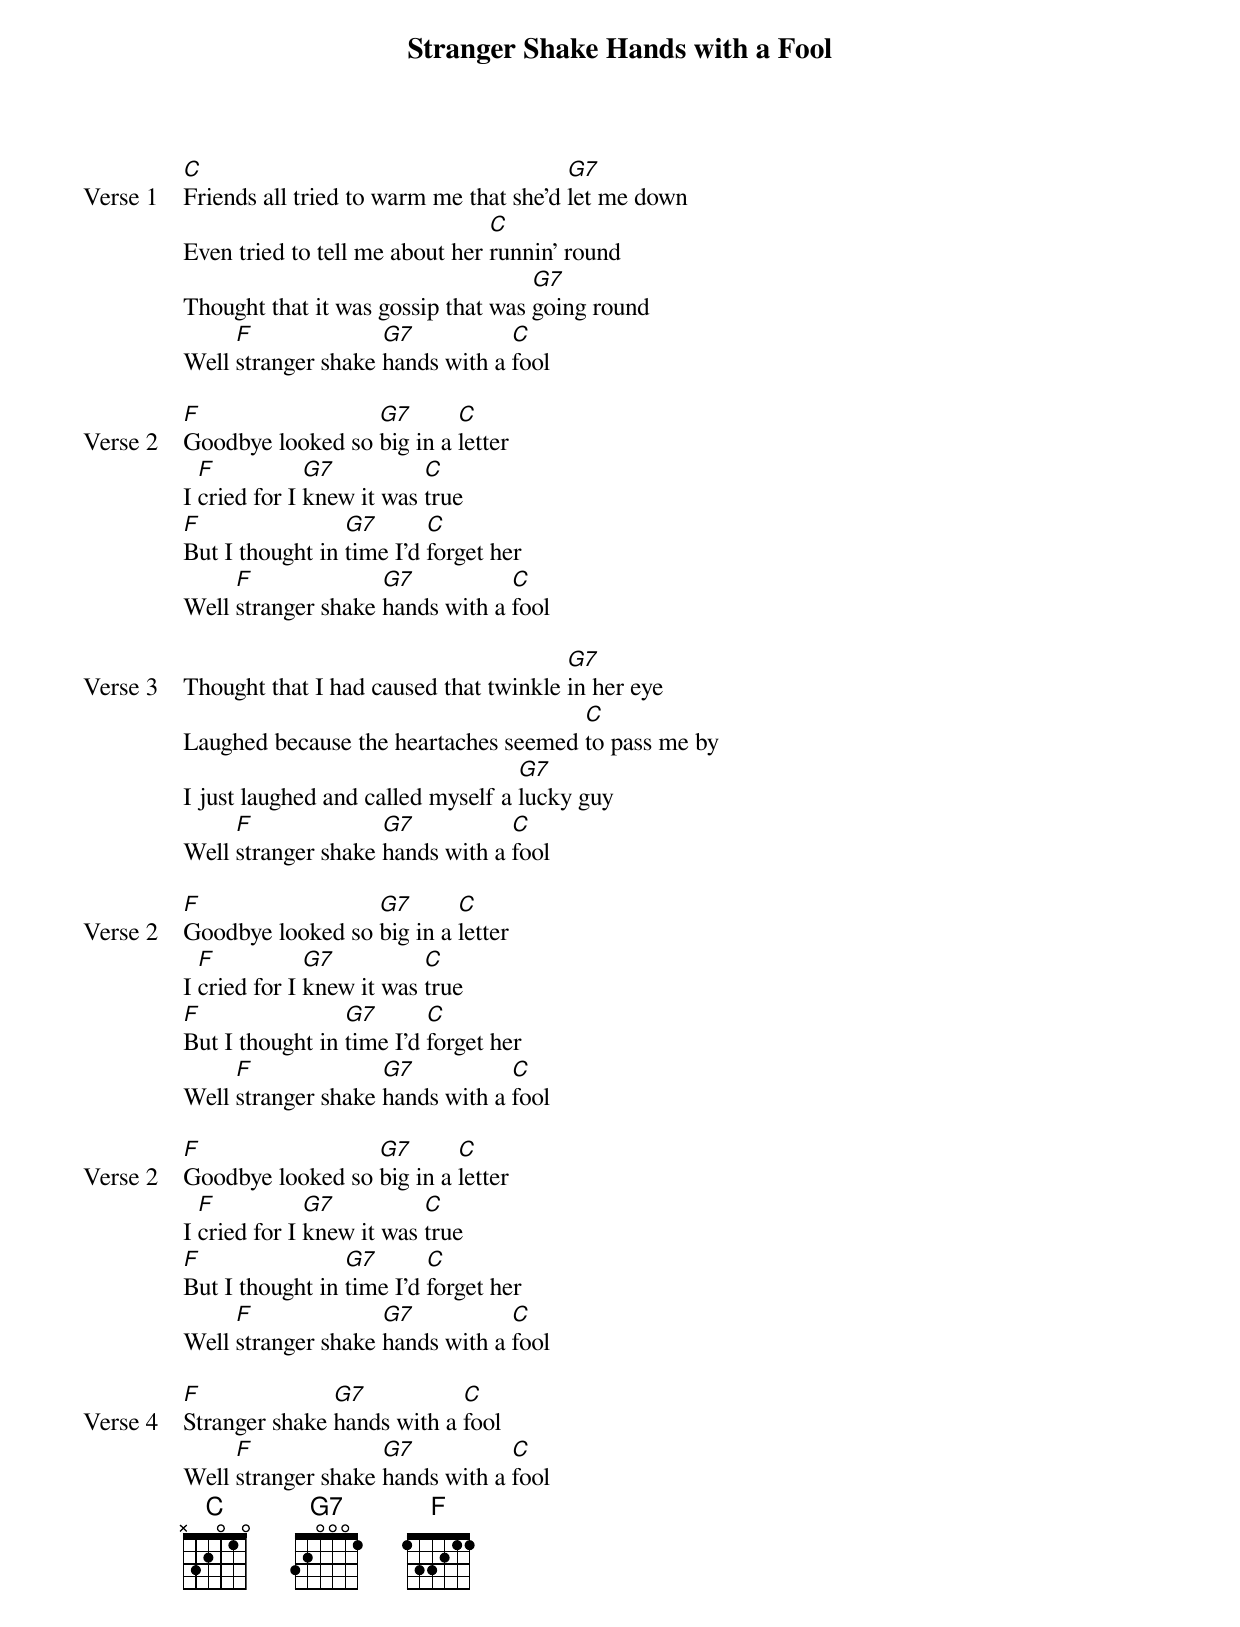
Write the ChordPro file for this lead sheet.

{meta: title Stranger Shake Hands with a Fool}
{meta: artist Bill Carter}
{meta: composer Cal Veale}

{start_of_verse: Verse 1}
[C]Friends all tried to warm me that she’d [G7]let me down
Even tried to tell me about her [C]runnin’ round
Thought that it was gossip that was [G7]going round
Well [F]stranger shake [G7]hands with a [C]fool
{end_of_verse}

{start_of_verse: Verse 2}
[F]Goodbye looked so [G7]big in a [C]letter
I [F]cried for I [G7]knew it was [C]true
[F]But I thought in [G7]time I’d [C]forget her
Well [F]stranger shake [G7]hands with a [C]fool
{end_of_verse}

{start_of_verse: Verse 3}
Thought that I had caused that twinkle [G7]in her eye
Laughed because the heartaches seemed [C]to pass me by
I just laughed and called myself a [G7]lucky guy
Well [F]stranger shake [G7]hands with a [C]fool
{end_of_verse}

{start_of_verse: Verse 2}
[F]Goodbye looked so [G7]big in a [C]letter
I [F]cried for I [G7]knew it was [C]true
[F]But I thought in [G7]time I’d [C]forget her
Well [F]stranger shake [G7]hands with a [C]fool
{end_of_verse}

{start_of_verse: Verse 2}
[F]Goodbye looked so [G7]big in a [C]letter
I [F]cried for I [G7]knew it was [C]true
[F]But I thought in [G7]time I’d [C]forget her
Well [F]stranger shake [G7]hands with a [C]fool
{end_of_verse}

{start_of_verse: Verse 4}
[F]Stranger shake [G7]hands with a [C]fool
Well [F]stranger shake [G7]hands with a [C]fool
{end_of_verse}
